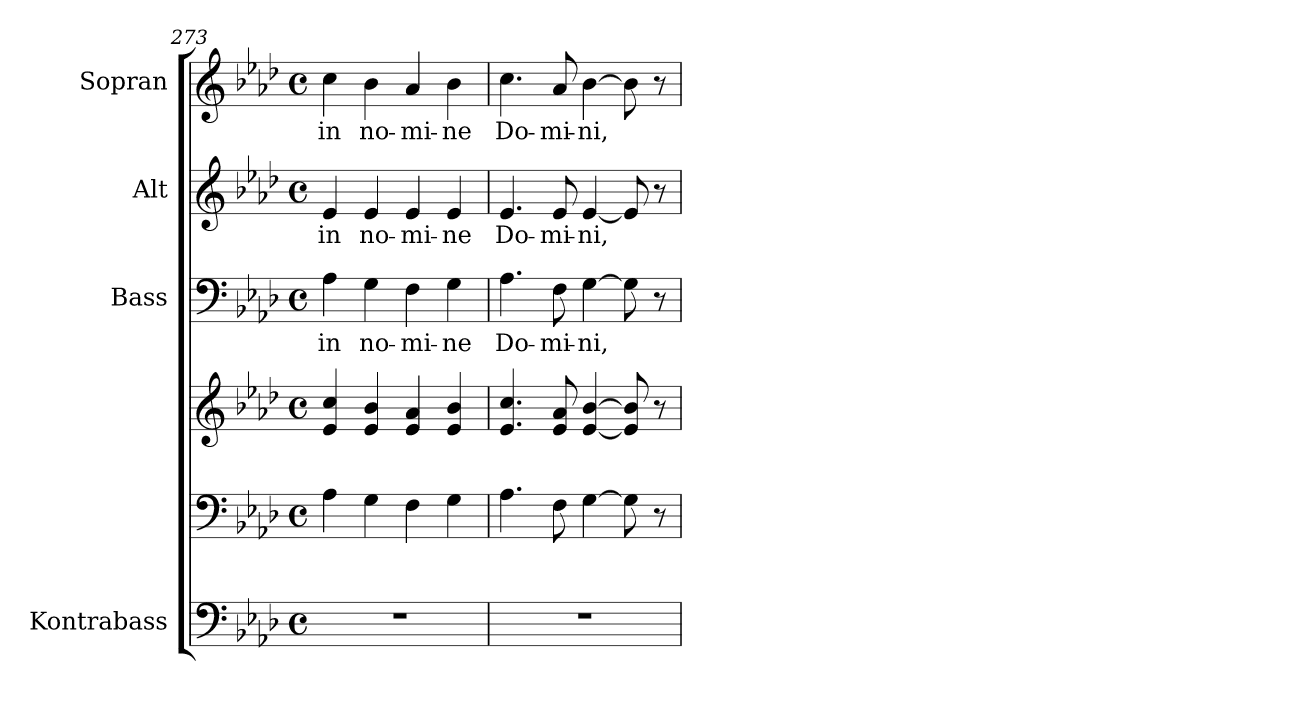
**kern	**kern	**kern	**kern	**text	**kern	**text	**kern	**text
*part5	*part4	*part4	*part3	*part3	*part2	*part2	*part1	*part1
*staff6	*staff5	*staff4	*staff3	*staff3	*staff2	*staff2	*staff1	*staff1
*I"Kontrabass	*	*	*I"Bass	*	*I"Alt	*	*I"Sopran	*
*I'Kb.	*	*	*I'B.	*	*I'A.	*	*I'S.	*
*clefF4	*clefF4	*clefG2	*clefF4	*	*clefG2	*	*clefG2	*
*ITrd7c12	*	*	*	*	*	*	*	*
*k[b-e-a-d-]	*k[b-e-a-d-]	*k[b-e-a-d-]	*k[b-e-a-d-]	*	*k[b-e-a-d-]	*	*k[b-e-a-d-]	*
*A-:	*A-:	*A-:	*A-:	*	*A-:	*	*A-:	*
*M4/4	*M4/4	*M4/4	*M4/4	*	*M4/4	*	*M4/4	*
*met(c)	*met(c)	*met(c)	*met(c)	*	*met(c)	*	*met(c)	*
=273	=273	=273	=273	=273	=273	=273	=273	=273
!	!	!	!	!LO:LY:b	!	!LO:LY:b	!	!LO:LY:b
1r	4A-\	4e-/ 4cc/	4A-\	in	4e-/	in	4cc\	in
!	!	!	!	!LO:LY:b	!	!LO:LY:b	!	!LO:LY:b
.	4G\	4e-/ 4b-/	4G\	no-	4e-/	no-	4b-\	no-
!	!	!	!	!LO:LY:b	!	!LO:LY:b	!	!LO:LY:b
.	4F\	4e-/ 4a-/	4F\	-mi-	4e-/	-mi-	4a-/	-mi-
!	!	!	!	!LO:LY:b	!	!LO:LY:b	!	!LO:LY:b
.	4G\	4e-/ 4b-/	4G\	-ne	4e-/	-ne	4b-\	-ne
=274	=274	=274	=274	=274	=274	=274	=274	=274
!	!	!	!	!LO:LY:b	!	!LO:LY:b	!	!LO:LY:b
1r	4.A-\	4.e-/ 4.cc/	4.A-\	Do-	4.e-/	Do-	4.cc\	Do-
!	!	!	!	!LO:LY:b	!	!LO:LY:b	!	!LO:LY:b
.	8F\	8e-/ 8a-/	8F\	-mi-	8e-/	-mi-	8a-/	-mi-
!	!	!	!	!LO:LY:b	!	!LO:LY:b	!	!LO:LY:b
.	[4G\	[4e-/ [4b-/	[4G\	-ni,	[4e-/	-ni,	[4b-\	-ni,
.	8G\]	8e-/] 8b-/]	8G\]	.	8e-/]	.	8b-\]	.
.	8r	8r	8r	.	8r	.	8r	.
=	=	=	=	=	=	=	=	=
*-	*-	*-	*-	*-	*-	*-	*-	*-
